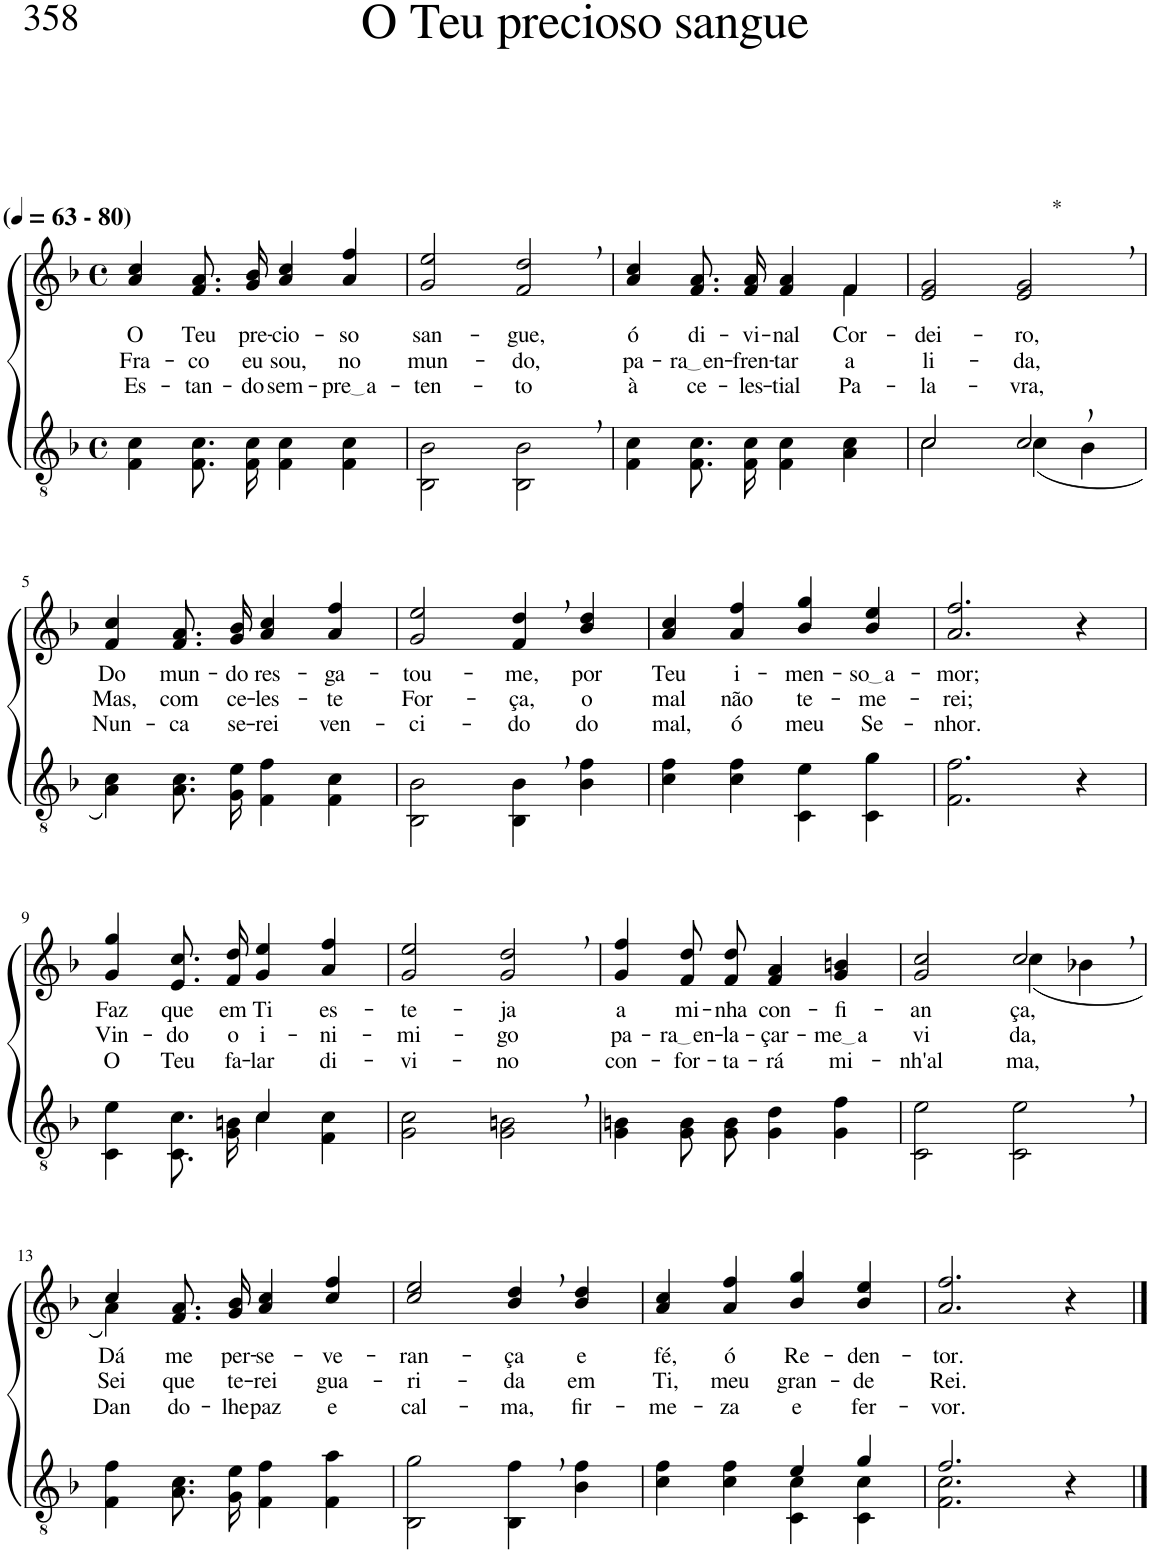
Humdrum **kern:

**kern	**kern	**text	**text	**text
*part2	*part1	*part1	*part1	*part1
*staff2	*staff1	*staff1	*staff1	*staff1
*I"Parte III e IV	*I"Parte I e II	*	*	*
*clefGv2	*clefG2	*	*	*
*Trd3c5	*Trd3c5	*	*	*
*k[b-]	*k[b-]	*	*	*
*M4/4	*M4/4	*	*	*
*met(c)	*met(c)	*	*	*
*MM63	*MM63	*	*	*
=1	=1	=1	=1	=1
!	!LO:TX:a:B:t=(	!	!	!
!	!LO:TX:a:B:t=- 80)	!	!	!
!	!	!LO:LY:b	!LO:LY:b	!LO:LY:b
4F\ 4c\	4a/ 4cc/	O	Fra-	Es-
!	!	!LO:LY:b	!LO:LY:b	!LO:LY:b
8.F/ 8.c/L	8.f/ 8.a/L	Teu	-co	-tan-
!	!	!LO:LY:b	!LO:LY:b	!LO:LY:b
16F/ 16c/Jk	16g/ 16b-/Jk	pre-	eu	-do
!	!	!LO:LY:b	!LO:LY:b	!LO:LY:b
4F\ 4c\	4a/ 4cc/	-cio-	sou,	sem-
!	!	!LO:LY:b	!LO:LY:b	!LO:LY:b
4F\ 4c\	4a/ 4ff/	-so	no	pre a
=2	=2	=2	=2	=2
!	!	!LO:LY:b	!LO:LY:b	!LO:LY:b
2BB-\ 2B-\	2g/ 2ee/	san-	mun-	-ten-
!	!	!LO:LY:b	!LO:LY:b	!LO:LY:b
2BB-\, 2B-\,	2f/, 2dd/,	-gue,	-do,	-to
=3	=3	=3	=3	=3
!	!	!LO:LY:b	!LO:LY:b	!LO:LY:b
*	*^	*	*	*
4F\ 4c\	4a/ 4cc/	2.ryy	ó	pa-	à
!	!	!	!LO:LY:b	!LO:LY:b	!LO:LY:b
8.F/ 8.c/L	8.f/ 8.a/L	.	di-	ra en	ce-
!	!	!	!LO:LY:b	!LO:LY:b	!LO:LY:b
16F/ 16c/Jk	16f/ 16a/Jk	.	-vi-	-fren-	-les-
!	!	!	!LO:LY:b	!LO:LY:b	!LO:LY:b
4F\ 4c\	4f/ 4a/	.	-nal	-tar	-tial
!	!	!	!LO:LY:b	!LO:LY:b	!LO:LY:b
4A\ 4c\	4f/	4f\	Cor-	a	Pa-
=4	=4	=4	=4	=4	=4
*^	*	*	*	*	*
!	!	!	!	!LO:LY:b	!LO:LY:b	!LO:LY:b
*	*	*v	*v	*	*	*
2c/	2c\	2e/ 2g/	-dei-	li-	-la-
!	!	!LO:TX:a:t=*	!	!	!
!	!	!	!LO:LY:b	!LO:LY:b	!LO:LY:b
2c,/	(4c\	2e/, 2g/,	-ro,	-da,	-vra,
.	4B-\	.	.	.	.
!!LO:LB:g=z
=5	=5	=5	=5	=5	=5
!	!	!	!LO:LY:b	!LO:LY:b	!LO:LY:b
*v	*v	*	*	*	*
4A\ 4c\)	4f/ 4cc/	Do	Mas,	Nun-
!	!	!LO:LY:b	!LO:LY:b	!LO:LY:b
8.A\ 8.c\L	8.f/ 8.a/L	mun-	com	-ca
!	!	!LO:LY:b	!LO:LY:b	!LO:LY:b
16G\ 16e\Jk	16g/ 16b-/Jk	-do	ce-	se-
!	!	!LO:LY:b	!LO:LY:b	!LO:LY:b
4F\ 4f\	4a/ 4cc/	res-	-les-	-rei
!	!	!LO:LY:b	!LO:LY:b	!LO:LY:b
4F\ 4c\	4a/ 4ff/	-ga-	-te	ven-
=6	=6	=6	=6	=6
!	!	!LO:LY:b	!LO:LY:b	!LO:LY:b
2BB-\ 2B-\	2g/ 2ee/	-tou-	For-	-ci-
!	!	!LO:LY:b	!LO:LY:b	!LO:LY:b
4BB-\, 4B-\,	4f/, 4dd/,	-me,	-ça,	-do
!	!	!LO:LY:b	!LO:LY:b	!LO:LY:b
4B-\ 4f\	4b-/ 4dd/	por	o	do
=7	=7	=7	=7	=7
!	!	!LO:LY:b	!LO:LY:b	!LO:LY:b
4c\ 4f\	4a/ 4cc/	Teu	mal	mal,
!	!	!LO:LY:b	!LO:LY:b	!LO:LY:b
4c\ 4f\	4a/ 4ff/	i-	não	ó
!	!	!LO:LY:b	!LO:LY:b	!LO:LY:b
4C\ 4e\	4b-/ 4gg/	-men-	te-	meu
!	!	!LO:LY:b	!LO:LY:b	!LO:LY:b
4C\ 4g\	4b-/ 4ee/	so a	-me-	Se-
=8	=8	=8	=8	=8
!	!	!LO:LY:b	!LO:LY:b	!LO:LY:b
2.F\ 2.f\	2.a/ 2.ff/	-mor;	-rei;	-nhor.
4r	4r	.	.	.
!!LO:LB:g=z
=9	=9	=9	=9	=9
*^	*	*	*	*
!	!	!	!LO:LY:b	!LO:LY:b	!LO:LY:b
2ryy	4C\ 4e\	4g/ 4gg/	Faz	Vin-	O
!	!	!	!LO:LY:b	!LO:LY:b	!LO:LY:b
.	8.C/ 8.c/L	8.e/ 8.cc/L	que	-do	Teu
!	!	!	!LO:LY:b	!LO:LY:b	!LO:LY:b
.	16G/ 16Bn/Jk	16f/ 16dd/Jk	em	o	fa-
!	!	!	!LO:LY:b	!LO:LY:b	!LO:LY:b
4c/	4c\	4g/ 4ee/	Ti	i-	-lar
!	!	!	!LO:LY:b	!LO:LY:b	!LO:LY:b
4ryy	4F\ 4c\	4a/ 4ff/	es-	-ni-	di-
=10	=10	=10	=10	=10	=10
!	!	!	!LO:LY:b	!LO:LY:b	!LO:LY:b
*v	*v	*	*	*	*
2G\ 2c\	2g/ 2ee/	-te-	-mi-	-vi-
!	!	!LO:LY:b	!LO:LY:b	!LO:LY:b
2G\, 2Bn\,	2g/, 2dd/,	-ja	-go	-no
=11	=11	=11	=11	=11
!	!	!LO:LY:b	!LO:LY:b	!LO:LY:b
4G\ 4Bn\	4g/ 4ff/	a	pa-	con-
!	!	!LO:LY:b	!LO:LY:b	!LO:LY:b
8G/ 8B/L	8f/ 8dd/L	mi-	ra en	-for-
!	!	!LO:LY:b	!LO:LY:b	!LO:LY:b
8G/ 8B/J	8f/ 8dd/J	-nha	-la-	-ta-
!	!	!LO:LY:b	!LO:LY:b	!LO:LY:b
4G\ 4d\	4f/ 4a/	con-	-çar-	-rá
!	!	!LO:LY:b	!LO:LY:b	!LO:LY:b
4G\ 4f\	4g/ 4bn/	-fi-	me a	mi-
=12	=12	=12	=12	=12
!	!	!LO:LY:b	!LO:LY:b	!LO:LY:b
*	*^	*	*	*
2C\ 2e\	2g/ 2cc/	2ryy	-an-	vi-	-nh'al-
!	!	!	!LO:LY:b	!LO:LY:b	!LO:LY:b
2C\, 2e\,	2cc,/	(4cc\	-ça,	-da,	ma,
.	.	4b-X\	.	.	.
!!LO:LB:g=z	!!
=13	=13	=13	=13	=13	=13
!	!	!	!LO:LY:b	!LO:LY:b	!LO:LY:b
4F\ 4f\	4cc/	4a\)	Dá-	Sei	Dan-
!	!	!	!LO:LY:b	!LO:LY:b	!LO:LY:b
8.A\ 8.c\L	8.f/ 8.a/L	2.ryy	-me	que	-do-
!	!	!	!LO:LY:b	!LO:LY:b	!LO:LY:b
16G\ 16e\Jk	16g/ 16b-/Jk	.	per-	te-	-lhe
!	!	!	!LO:LY:b	!LO:LY:b	!LO:LY:b
4F\ 4f\	4a/ 4cc/	.	-se-	-rei	paz
!	!	!	!LO:LY:b	!LO:LY:b	!LO:LY:b
4F\ 4a\	4cc/ 4ff/	.	-ve-	gua-	e
*	*v	*v	*	*	*
=14	=14	=14	=14	=14
!	!	!LO:LY:b	!LO:LY:b	!LO:LY:b
2BB-\ 2g\	2cc/ 2ee/	-ran-	-ri-	cal-
!	!	!LO:LY:b	!LO:LY:b	!LO:LY:b
4BB-\, 4f\,	4b-/, 4dd/,	-ça	-da	-ma,
!	!	!LO:LY:b	!LO:LY:b	!LO:LY:b
4B-\ 4f\	4b-/ 4dd/	e	em	fir-
=15	=15	=15	=15	=15
*^	*	*	*	*
!	!	!	!LO:LY:b	!LO:LY:b	!LO:LY:b
2ryy	4c\ 4f\	4a/ 4cc/	fé,	Ti,	-me-
!	!	!	!LO:LY:b	!LO:LY:b	!LO:LY:b
.	4c\ 4f\	4a/ 4ff/	ó	meu	-za
!	!	!	!LO:LY:b	!LO:LY:b	!LO:LY:b
4e/	4C\ 4c\	4b-/ 4gg/	Re-	gran-	e
!	!	!	!LO:LY:b	!LO:LY:b	!LO:LY:b
4g/	4C\ 4c\	4b-/ 4ee/	-den-	-de	fer-
=16	=16	=16	=16	=16	=16
!	!	!	!LO:LY:b	!LO:LY:b	!LO:LY:b
2.f/	2.F\ 2.c\	2.a/ 2.ff/	-tor.	Rei.	-vor.
4r	4ryy	4r	.	.	.
*v	*v	*	*	*	*
==	==	==	==	==
*-	*-	*-	*-	*-
